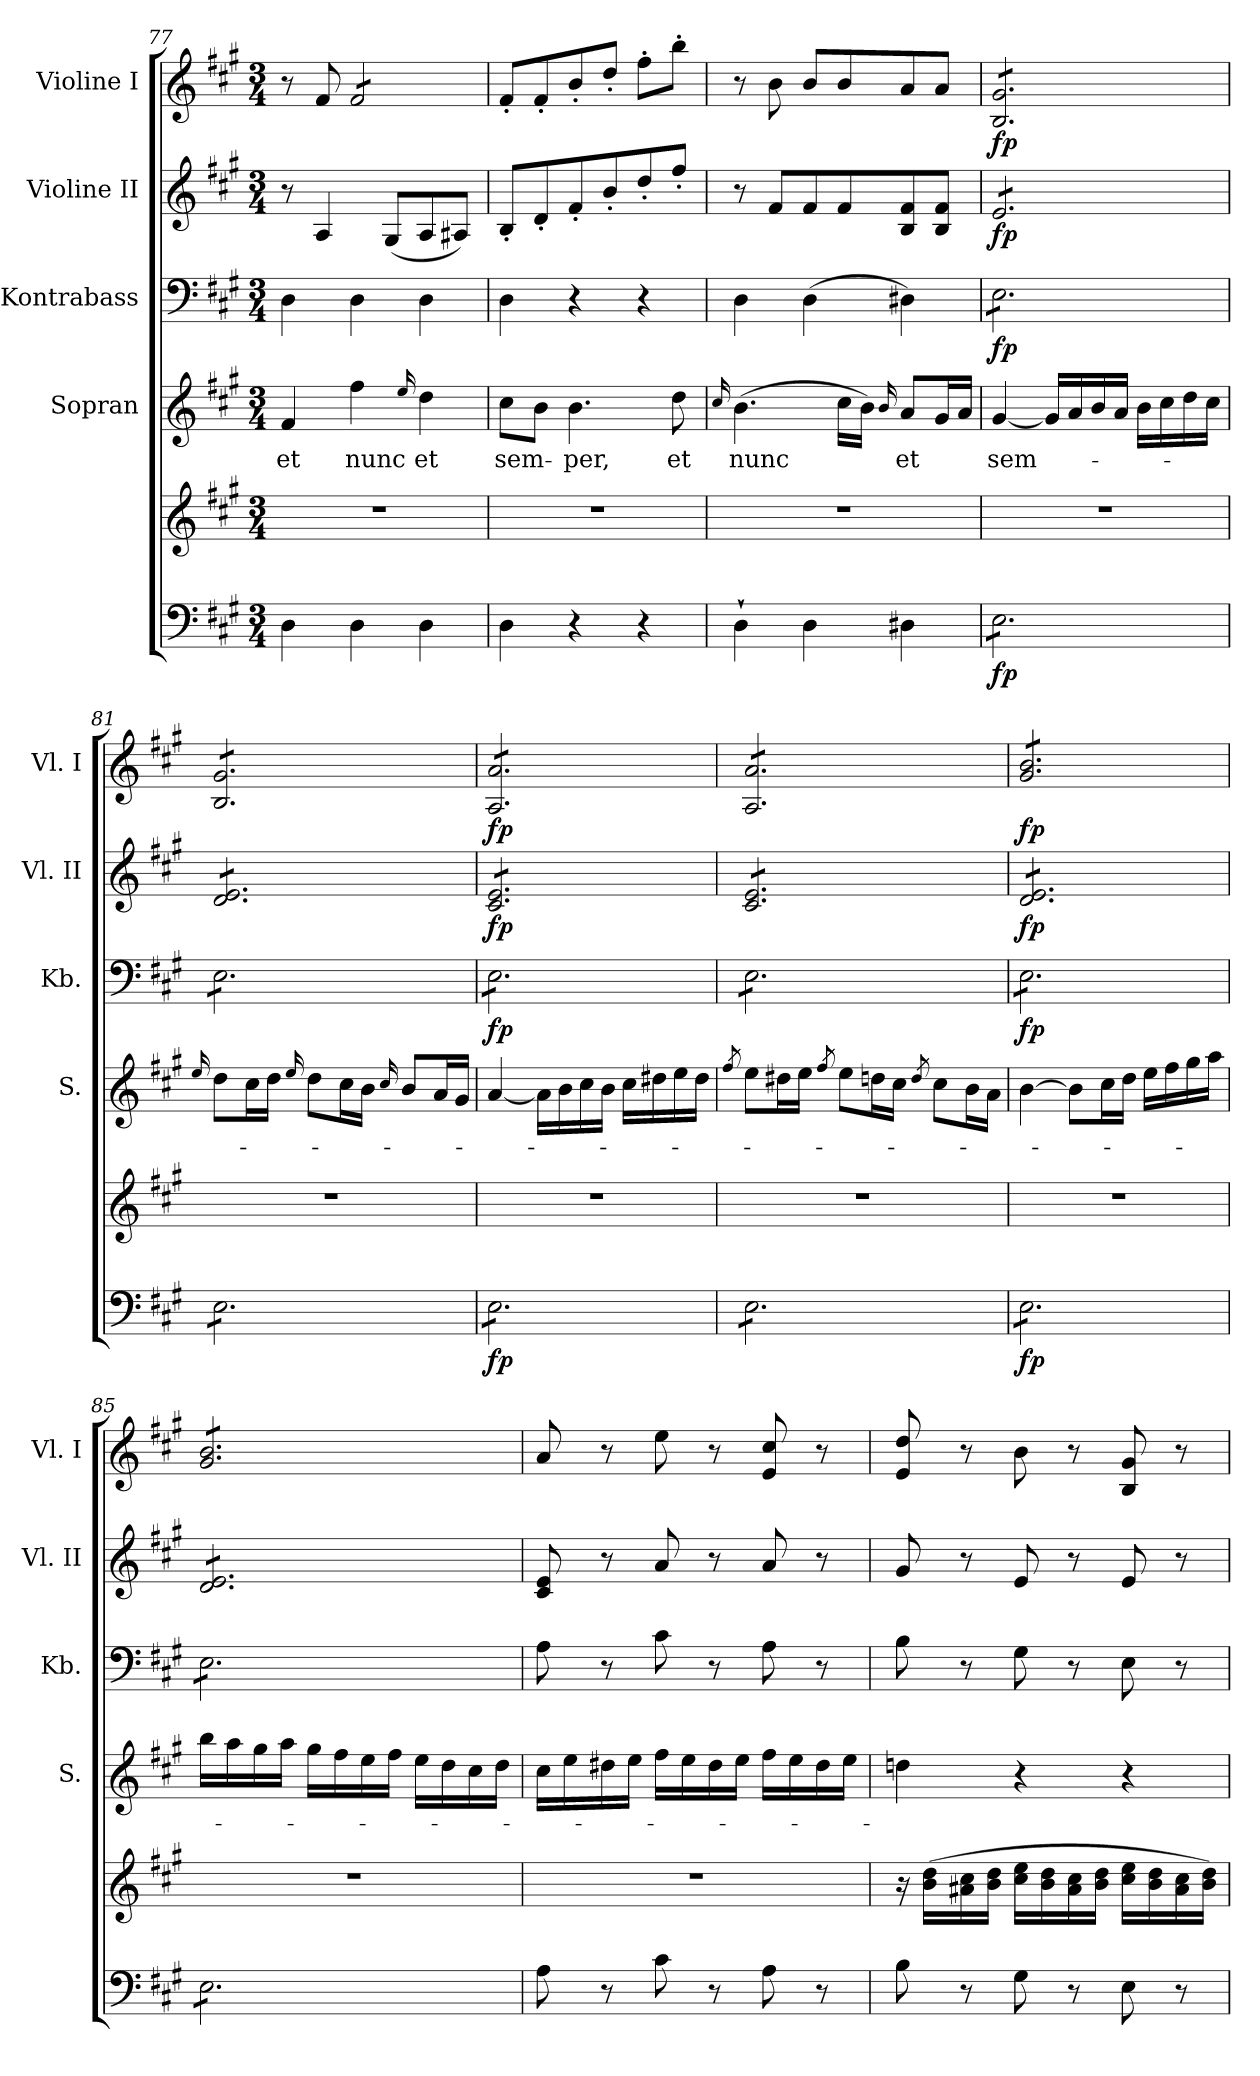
**kern	**kern	**dynam	**kern	**text	**kern	**dynam	**kern	**dynam	**kern	**dynam
*part5	*part5	*part5	*part4	*part4	*part3	*part3	*part2	*part2	*part1	*part1
*staff6	*staff5	*staff5/6	*staff4	*staff4	*staff3	*staff3	*staff2	*staff2	*staff1	*staff1
*	*	*	*I"Sopran	*	*I"Kontrabass	*	*I"Violine II	*	*I"Violine I	*
*	*	*	*I'S.	*	*I'Kb.	*	*I'Vl. II	*	*I'Vl. I	*
*clefF4	*clefG2	*	*clefG2	*	*clefF4	*	*clefG2	*	*clefG2	*
*	*	*	*	*	*ITrd7c12	*	*	*	*	*
*k[f#c#g#]	*k[f#c#g#]	*	*k[f#c#g#]	*	*k[f#c#g#]	*	*k[f#c#g#]	*	*k[f#c#g#]	*
*A:	*A:	*	*A:	*	*A:	*	*A:	*	*A:	*
*M3/4	*M3/4	*	*M3/4	*	*M3/4	*	*M3/4	*	*M3/4	*
=77	=77	=77	=77	=77	=77	=77	=77	=77	=77	=77
!	!	!	!	!LO:LY:b	!	!	!	!	!	!
4D\	2.r	.	4f#/	et	4DD\	.	8r	.	8r	.
.	.	.	.	.	.	.	4A/	.	8f#/	.
!	!	!	!	!LO:LY:b	!	!	!	!	!	!
*	*	*	*	*	*	*	*	*	*tremolo	*
4D\	.	.	4ff#\	nunc	4DD\	.	.	.	8f#/L	.
.	.	.	.	.	.	.	(<8G#/L	.	8f#/	.
.	.	.	16qqee/	.	.	.	.	.	.	.
!	!	!	!	!LO:LY:b	!	!	!	!	!	!
4D\	.	.	4dd\	et	4DD\	.	8A/	.	8f#/	.
.	.	.	.	.	.	.	8A#X/J)	.	8f#/J	.
*	*	*	*	*	*	*	*	*	*Xtremolo	*
!!LO:PB:g=z
=78	=78	=78	=78	=78	=78	=78	=78	=78	=78	=78
!	!	!	!	!LO:LY:b	!	!	!	!	!	!
4D\	2.r	.	8cc#\L	sem-	4DD\	.	8B'</L	.	8f#'</L	.
.	.	.	8b\J	.	.	.	8d'</	.	8f#'</	.
!	!	!	!	!LO:LY:b	!	!	!	!	!	!
4r	.	.	4.b\	-per,	4r	.	8f#'</	.	8b'</	.
.	.	.	.	.	.	.	8b'</	.	8dd'</J	.
4r	.	.	.	.	4r	.	8dd'</	.	8ff#'>\L	.
!	!	!	!	!LO:LY:b	!	!	!	!	!	!
.	.	.	8dd\	et	.	.	8ff#'</J	.	8bb'>\J	.
=79	=79	=79	=79	=79	=79	=79	=79	=79	=79	=79
.	.	.	16qqcc#/	.	.	.	.	.	.	.
!	!	!	!	!LO:LY:b	!	!	!	!	!	!
4D`>\	2.r	.	(>4.b\	nunc	4DD\	.	8r	.	8r	.
.	.	.	.	.	.	.	8f#/L	.	8b\	.
4D\	.	.	.	.	(>4DD\	.	8f#/	.	8b/L	.
.	.	.	16cc#\LL	.	.	.	8f#/	.	8b/	.
.	.	.	16b\JJ)	.	.	.	.	.	.	.
.	.	.	16qqb/	.	.	.	.	.	.	.
!	!	!	!	!LO:LY:b	!	!	!	!	!	!
4D#X\	.	.	8a/L	et	4DD#X\)	.	8B/ 8f#/	.	8a/	.
.	.	.	16g#/L	.	.	.	8B/ 8f#/J	.	8a/J	.
.	.	.	16a/JJ	.	.	.	.	.	.	.
=80	=80	=80	=80	=80	=80	=80	=80	=80	=80	=80
!	!	!LO:DY:b=2	!	!LO:LY:b	!	!LO:DY:b	!	!LO:DY:b	!	!LO:DY:b
*tremolo	*	*	*	*	*	*	*	*	*	*
*	*	*	*	*	*tremolo	*	*	*	*	*
*	*	*	*	*	*	*	*tremolo	*	*	*
*	*	*	*	*	*	*	*	*	*tremolo	*
8E\L	2.r	fp	[4g#/	sem-	8EE\L	fp	8e/L	fp	8B/ 8g#/L	fp
8E\	.	.	.	.	8EE\	.	8e/	.	8B/ 8g#/	.
8E\	.	.	16g#/LL]	.	8EE\	.	8e/	.	8B/ 8g#/	.
.	.	.	16a/	.	.	.	.	.	.	.
8E\	.	.	16b/	.	8EE\	.	8e/	.	8B/ 8g#/	.
.	.	.	16a/JJ	.	.	.	.	.	.	.
8E\	.	.	16b\LL	.	8EE\	.	8e/	.	8B/ 8g#/	.
.	.	.	16cc#\	.	.	.	.	.	.	.
8E\J	.	.	16dd\	.	8EE\J	.	8e/J	.	8B/ 8g#/J	.
.	.	.	16cc#\JJ	.	.	.	.	.	.	.
=81	=81	=81	=81	=81	=81	=81	=81	=81	=81	=81
.	.	.	16qqee/	.	.	.	.	.	.	.
8E\L	2.r	.	8dd\L	.	8EE\L	.	8d/ 8e/L	.	8B/ 8g#/L	.
8E\	.	.	16cc#\L	.	8EE\	.	8d/ 8e/	.	8B/ 8g#/	.
.	.	.	16dd\JJ	.	.	.	.	.	.	.
.	.	.	16qqee/	.	.	.	.	.	.	.
8E\	.	.	8dd\L	.	8EE\	.	8d/ 8e/	.	8B/ 8g#/	.
8E\	.	.	16cc#\L	.	8EE\	.	8d/ 8e/	.	8B/ 8g#/	.
.	.	.	16b\JJ	.	.	.	.	.	.	.
.	.	.	16qqcc#/	.	.	.	.	.	.	.
8E\	.	.	8b/L	.	8EE\	.	8d/ 8e/	.	8B/ 8g#/	.
8E\J	.	.	16a/L	.	8EE\J	.	8d/ 8e/J	.	8B/ 8g#/J	.
.	.	.	16g#/JJ	.	.	.	.	.	.	.
!!LO:LB:g=z
=82	=82	=82	=82	=82	=82	=82	=82	=82	=82	=82
!	!	!LO:DY:b=2	!	!	!	!LO:DY:b	!	!LO:DY:b	!	!LO:DY:b
8E\L	2.r	fp	[4a/	.	8EE\L	fp	8c#/ 8e/L	fp	8A/ 8a/L	fp
8E\	.	.	.	.	8EE\	.	8c#/ 8e/	.	8A/ 8a/	.
8E\	.	.	16a\LL]	.	8EE\	.	8c#/ 8e/	.	8A/ 8a/	.
.	.	.	16b\	.	.	.	.	.	.	.
8E\	.	.	16cc#\	.	8EE\	.	8c#/ 8e/	.	8A/ 8a/	.
.	.	.	16b\JJ	.	.	.	.	.	.	.
8E\	.	.	16cc#\LL	.	8EE\	.	8c#/ 8e/	.	8A/ 8a/	.
.	.	.	16dd#X\	.	.	.	.	.	.	.
8E\J	.	.	16ee\	.	8EE\J	.	8c#/ 8e/J	.	8A/ 8a/J	.
.	.	.	16dd#\JJ	.	.	.	.	.	.	.
=83	=83	=83	=83	=83	=83	=83	=83	=83	=83	=83
.	.	.	8qff#/	.	.	.	.	.	.	.
8E\L	2.r	.	8ee\L	.	8EE\L	.	8c#/ 8e/L	.	8A/ 8a/L	.
8E\	.	.	16dd#X\L	.	8EE\	.	8c#/ 8e/	.	8A/ 8a/	.
.	.	.	16ee\JJ	.	.	.	.	.	.	.
.	.	.	8qff#/	.	.	.	.	.	.	.
8E\	.	.	8ee\L	.	8EE\	.	8c#/ 8e/	.	8A/ 8a/	.
8E\	.	.	16ddn\L	.	8EE\	.	8c#/ 8e/	.	8A/ 8a/	.
.	.	.	16cc#\JJ	.	.	.	.	.	.	.
.	.	.	8qdd/	.	.	.	.	.	.	.
8E\	.	.	8cc#\L	.	8EE\	.	8c#/ 8e/	.	8A/ 8a/	.
8E\J	.	.	16b\L	.	8EE\J	.	8c#/ 8e/J	.	8A/ 8a/J	.
.	.	.	16a\JJ	.	.	.	.	.	.	.
=84	=84	=84	=84	=84	=84	=84	=84	=84	=84	=84
!	!	!LO:DY:b=2	!	!	!	!LO:DY:b	!	!LO:DY:b	!	!LO:DY:b
8E\L	2.r	fp	[4b\	.	8EE\L	fp	8d/ 8e/L	fp	8g#/ 8b/L	fp
8E\	.	.	.	.	8EE\	.	8d/ 8e/	.	8g#/ 8b/	.
8E\	.	.	8b\L]	.	8EE\	.	8d/ 8e/	.	8g#/ 8b/	.
8E\	.	.	16cc#\L	.	8EE\	.	8d/ 8e/	.	8g#/ 8b/	.
.	.	.	16dd\JJ	.	.	.	.	.	.	.
8E\	.	.	16ee\LL	.	8EE\	.	8d/ 8e/	.	8g#/ 8b/	.
.	.	.	16ff#\	.	.	.	.	.	.	.
8E\J	.	.	16gg#\	.	8EE\J	.	8d/ 8e/J	.	8g#/ 8b/J	.
.	.	.	16aa\JJ	.	.	.	.	.	.	.
=85	=85	=85	=85	=85	=85	=85	=85	=85	=85	=85
8E\L	2.r	.	16bb\LL	.	8EE\L	.	8d/ 8e/L	.	8g#/ 8b/L	.
.	.	.	16aa\	.	.	.	.	.	.	.
8E\	.	.	16gg#\	.	8EE\	.	8d/ 8e/	.	8g#/ 8b/	.
.	.	.	16aa\JJ	.	.	.	.	.	.	.
8E\	.	.	16gg#\LL	.	8EE\	.	8d/ 8e/	.	8g#/ 8b/	.
.	.	.	16ff#\	.	.	.	.	.	.	.
8E\	.	.	16ee\	.	8EE\	.	8d/ 8e/	.	8g#/ 8b/	.
.	.	.	16ff#\JJ	.	.	.	.	.	.	.
8E\	.	.	16ee\LL	.	8EE\	.	8d/ 8e/	.	8g#/ 8b/	.
.	.	.	16dd\	.	.	.	.	.	.	.
8E\J	.	.	16cc#\	.	8EE\J	.	8d/ 8e/J	.	8g#/ 8b/J	.
*	*	*	*	*	*	*	*	*	*Xtremolo	*
*	*	*	*	*	*	*	*Xtremolo	*	*	*
*	*	*	*	*	*Xtremolo	*	*	*	*	*
*Xtremolo	*	*	*	*	*	*	*	*	*	*
.	.	.	16dd\JJ	.	.	.	.	.	.	.
!!LO:PB:g=z
=86	=86	=86	=86	=86	=86	=86	=86	=86	=86	=86
8A\	2.r	.	16cc#\LL	.	8AA\	.	8c#/ 8e/	.	8a/	.
.	.	.	16ee\	.	.	.	.	.	.	.
8r	.	.	16dd#X\	.	8r	.	8r	.	8r	.
.	.	.	16ee\JJ	.	.	.	.	.	.	.
8c#\	.	.	16ff#\LL	.	8C#\	.	8a/	.	8ee\	.
.	.	.	16ee\	.	.	.	.	.	.	.
8r	.	.	16dd#\	.	8r	.	8r	.	8r	.
.	.	.	16ee\JJ	.	.	.	.	.	.	.
8A\	.	.	16ff#\LL	.	8AA\	.	8a/	.	8e/ 8cc#/	.
.	.	.	16ee\	.	.	.	.	.	.	.
8r	.	.	16dd#\	.	8r	.	8r	.	8r	.
.	.	.	16ee\JJ	.	.	.	.	.	.	.
=87	=87	=87	=87	=87	=87	=87	=87	=87	=87	=87
8B\	16r	.	4ddn\	.	8BB\	.	8g#/	.	8e/ 8dd/	.
.	(>16b\ 16dd\LL	.	.	.	.	.	.	.	.	.
8r	16a#X\ 16cc#\	.	.	.	8r	.	8r	.	8r	.
.	16b\ 16dd\JJ	.	.	.	.	.	.	.	.	.
8G#\	16cc#\ 16ee\LL	.	4r	.	8GG#\	.	8e/	.	8b\	.
.	16b\ 16dd\	.	.	.	.	.	.	.	.	.
8r	16a#\ 16cc#\	.	.	.	8r	.	8r	.	8r	.
.	16b\ 16dd\JJ	.	.	.	.	.	.	.	.	.
8E\	16cc#\ 16ee\LL	.	4r	.	8EE\	.	8e/	.	8B/ 8g#/	.
.	16b\ 16dd\	.	.	.	.	.	.	.	.	.
8r	16a#\ 16cc#\	.	.	.	8r	.	8r	.	8r	.
.	16b\ 16dd\JJ)	.	.	.	.	.	.	.	.	.
=	=	=	=	=	=	=	=	=	=	=
*-	*-	*-	*-	*-	*-	*-	*-	*-	*-	*-
